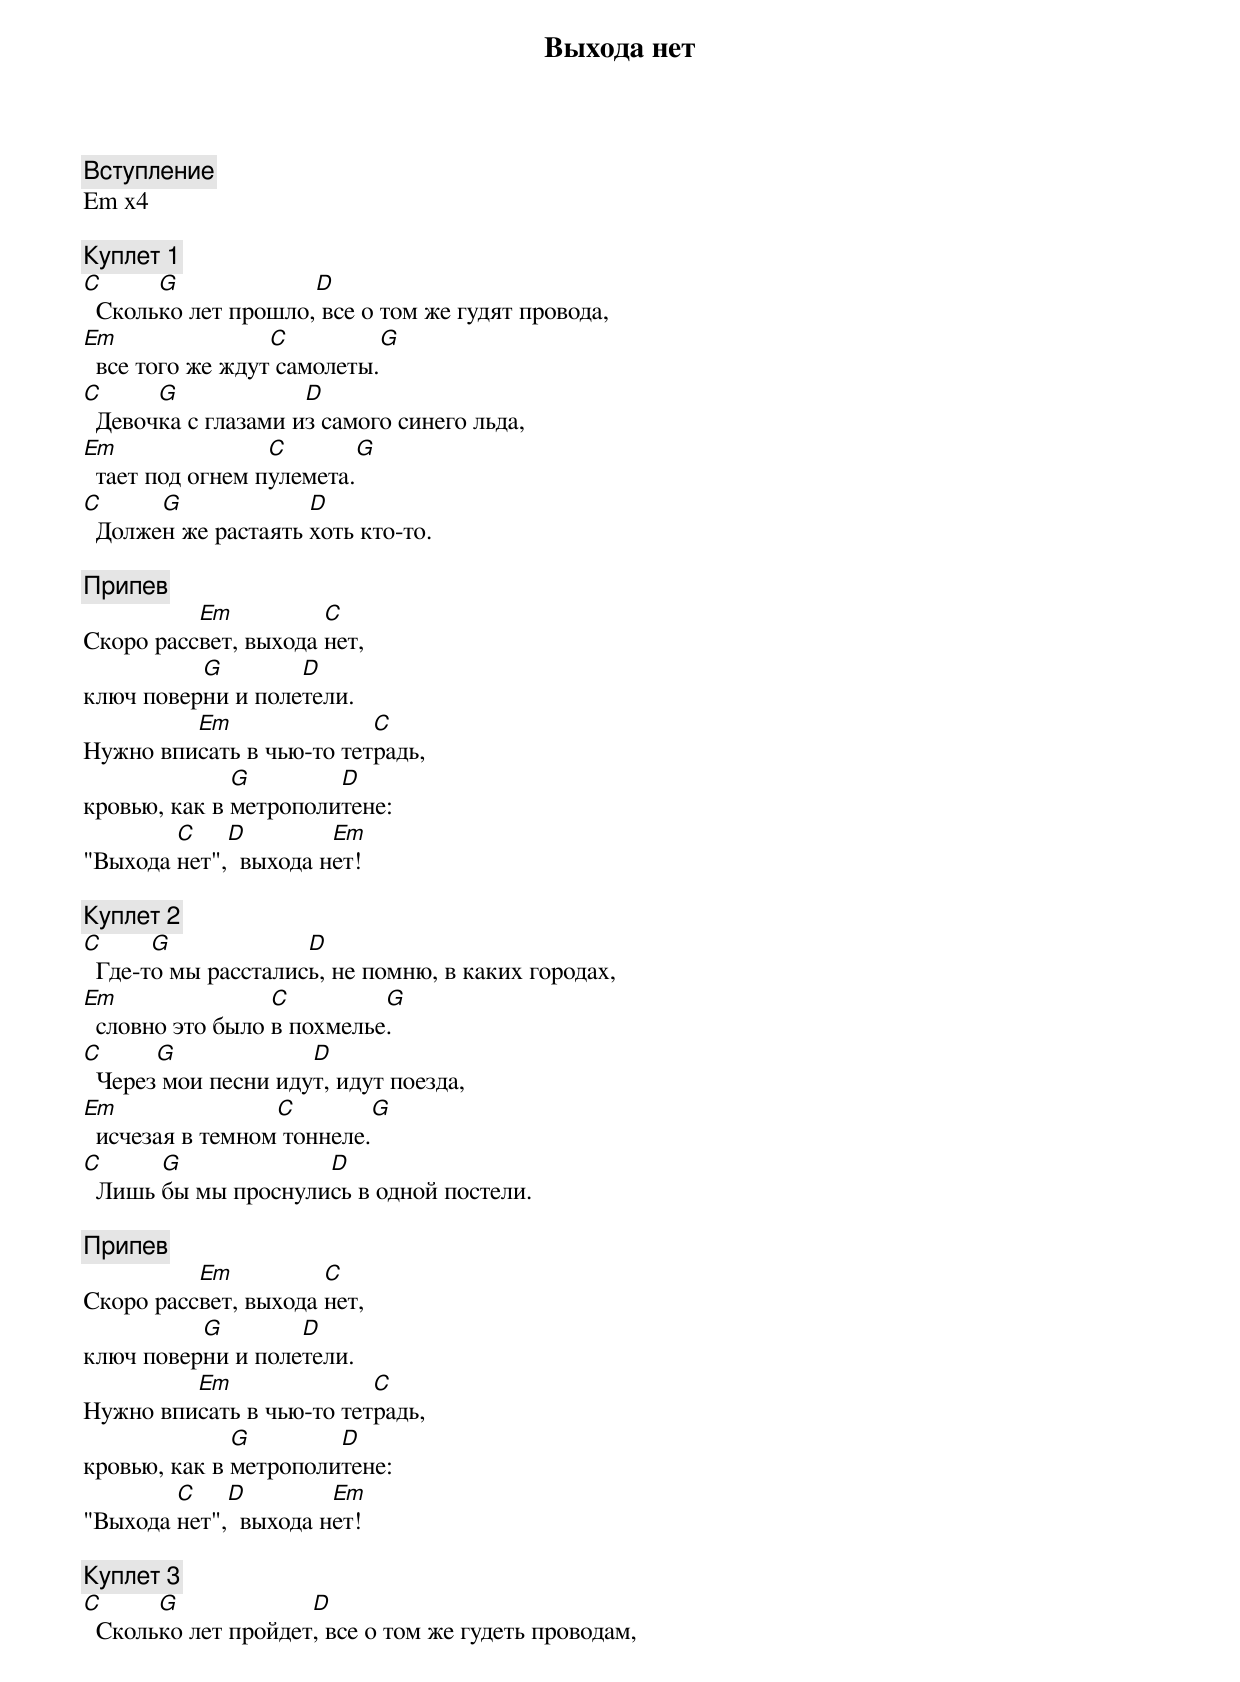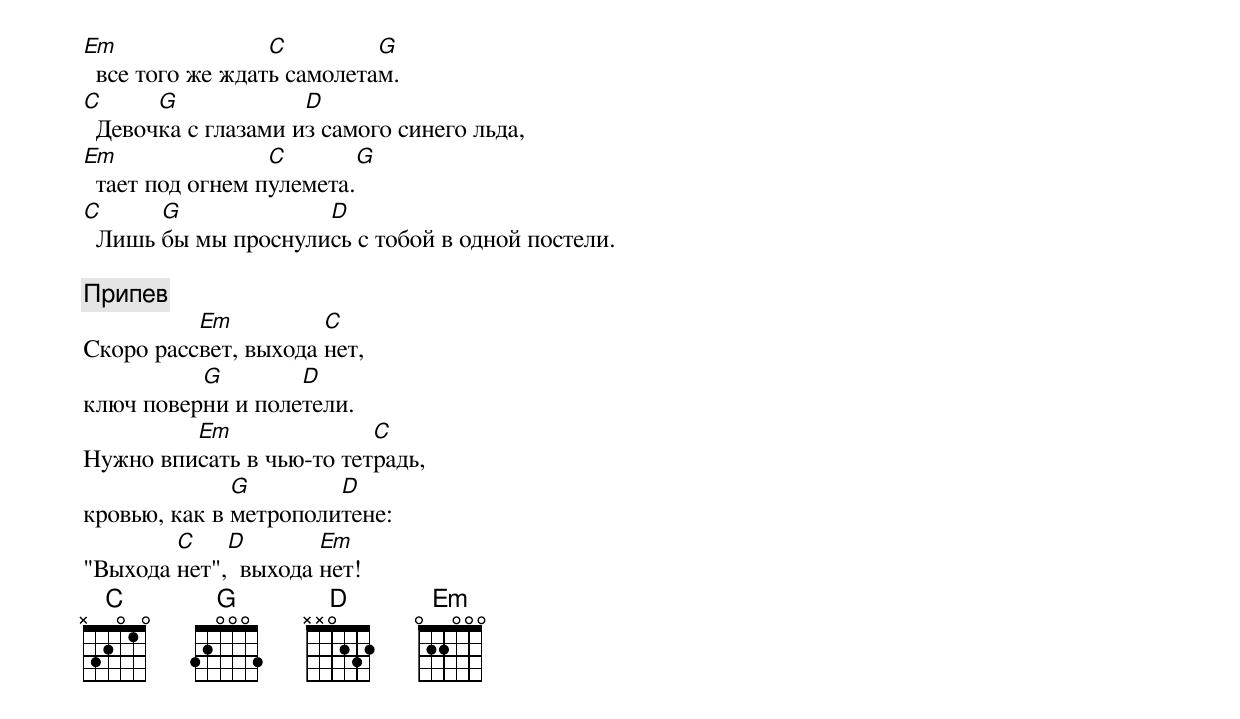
{title: Выхода нет}
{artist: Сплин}

{c: Вступление}
Em х4

{c: Куплет 1}
[C]  Сколь[G]ко лет прошло,[D] все о том же гудят провода,
[Em]  все того же ждут[C] самолеты.[G]
[C]  Девоч[G]ка с глазами и[D]з самого синего льда,
[Em]  тает под огнем п[C]улемета.[G]
[C]  Долже[G]н же растаять [D]хоть кто-то.

{c: Припев}
Скоро расс[Em]вет, выхода [C]нет,
ключ повер[G]ни и поле[D]тели.
Нужно впи[Em]сать в чью-то тет[C]радь,
кровью, как в [G]метрополи[D]тене:
"Выхода [C]нет",[D]  выхода н[Em]ет!

{c: Куплет 2}
[C]  Где-т[G]о мы рассталис[D]ь, не помню, в каких городах,
[Em]  словно это было [C]в похмелье[G].
[C]  Через[G] мои песни иду[D]т, идут поезда,
[Em]  исчезая в темном[C] тоннеле.[G]
[C]  Лишь [G]бы мы проснули[D]сь в одной постели.

{c: Припев}
Скоро расс[Em]вет, выхода [C]нет,
ключ повер[G]ни и поле[D]тели.
Нужно впи[Em]сать в чью-то тет[C]радь,
кровью, как в [G]метрополи[D]тене:
"Выхода [C]нет",[D]  выхода н[Em]ет!

{c: Куплет 3}
[C]  Сколь[G]ко лет пройдет[D], все о том же гудеть проводам,
[Em]  все того же ждат[C]ь самолета[G]м.
[C]  Девоч[G]ка с глазами и[D]з самого синего льда,
[Em]  тает под огнем п[C]улемета.[G]
[C]  Лишь [G]бы мы проснули[D]сь с тобой в одной постели.

{c: Припев}
Скоро расс[Em]вет, выхода [C]нет,
ключ повер[G]ни и поле[D]тели.
Нужно впи[Em]сать в чью-то тет[C]радь,
кровью, как в [G]метрополи[D]тене:
"Выхода [C]нет",[D]  выхода [Em]нет!
